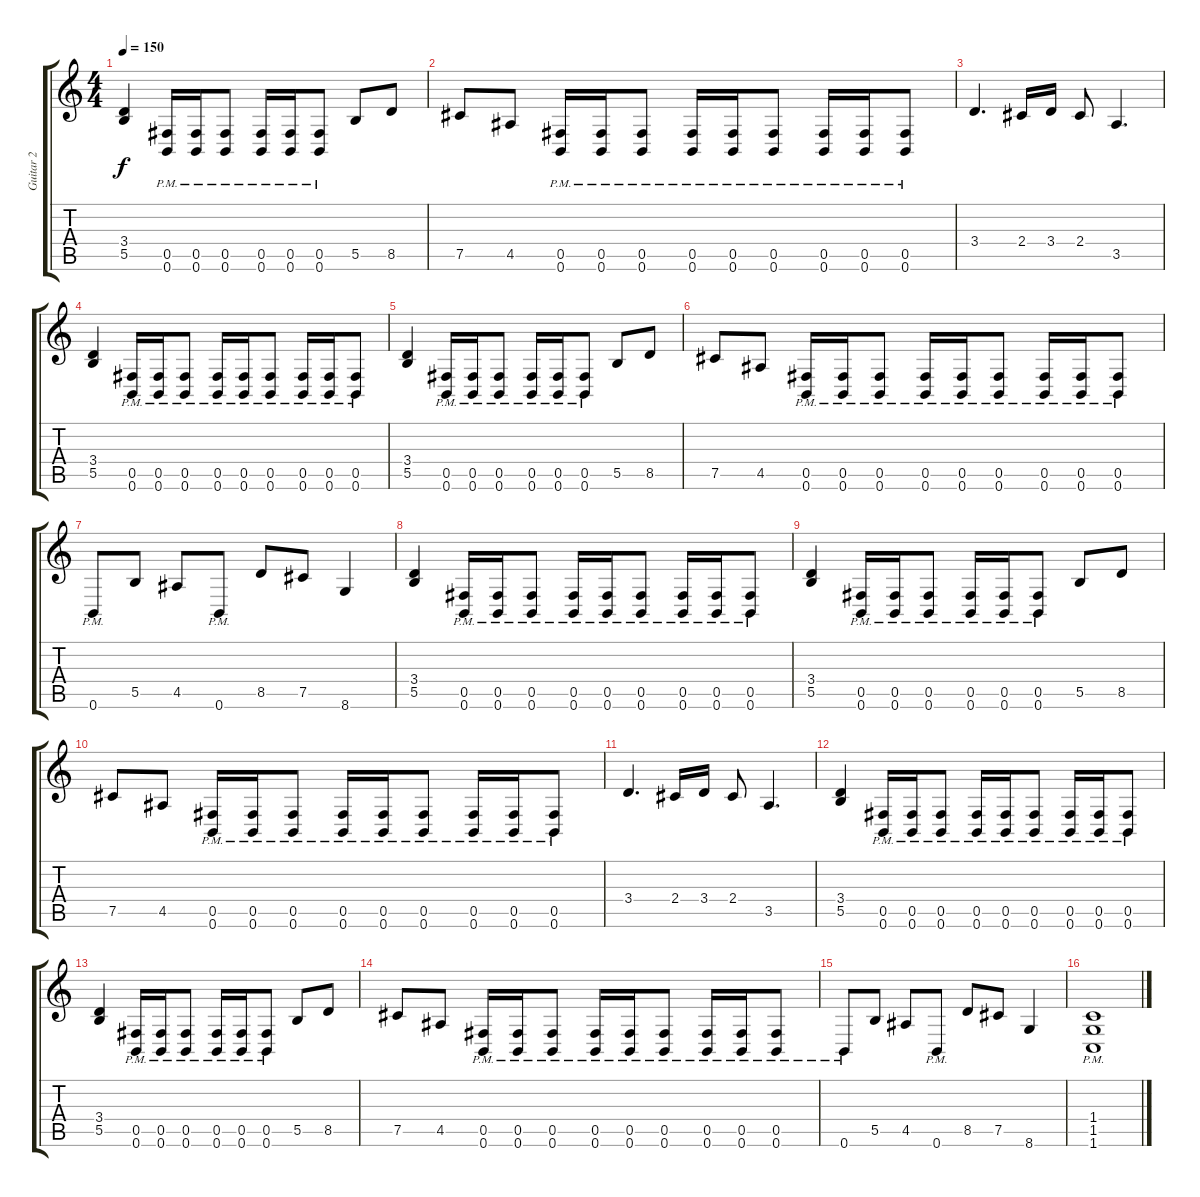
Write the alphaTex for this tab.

\track ("Guitar 2" "Guitar 2") {instrument distortionguitar}
\staff {score tabs}
\tuning (Db4 Ab3 E3 B2 Gb2 B1) {hide}
\ts (4 4)
\tempo 150
\clef g2
\ks c
(3.4 5.5).4{dy f} (0.5{pm} 0.6{pm}).16 (0.5{pm} 0.6{pm}).16 (0.5{pm} 0.6{pm}).8 (0.5{pm} 0.6{pm}).16 (0.5{pm} 0.6{pm}).16 (0.5{pm} 0.6{pm}).8 5.5.8 8.5.8 |
7.5.8 4.5.8 (0.5{pm} 0.6{pm}).16 (0.5{pm} 0.6{pm}).16 (0.5{pm} 0.6{pm}).8 (0.5{pm} 0.6{pm}).16 (0.5{pm} 0.6{pm}).16 (0.5{pm} 0.6{pm}).8 (0.5{pm} 0.6{pm}).16 (0.5{pm} 0.6{pm}).16 (0.5{pm} 0.6{pm}).8 |
3.4.4{d} 2.4.16 3.4.16 2.4.8 3.5.4{d} |
(3.4 5.5).4 (0.5{pm} 0.6{pm}).16 (0.5{pm} 0.6{pm}).16 (0.5{pm} 0.6{pm}).8 (0.5{pm} 0.6{pm}).16 (0.5{pm} 0.6{pm}).16 (0.5{pm} 0.6{pm}).8 (0.5{pm} 0.6{pm}).16 (0.5{pm} 0.6{pm}).16 (0.5{pm} 0.6{pm}).8 |
(3.4 5.5).4 (0.5{pm} 0.6{pm}).16 (0.5{pm} 0.6{pm}).16 (0.5{pm} 0.6{pm}).8 (0.5{pm} 0.6{pm}).16 (0.5{pm} 0.6{pm}).16 (0.5{pm} 0.6{pm}).8 5.5.8 8.5.8 |
7.5.8 4.5.8 (0.5{pm} 0.6{pm}).16 (0.5{pm} 0.6{pm}).16 (0.5{pm} 0.6{pm}).8 (0.5{pm} 0.6{pm}).16 (0.5{pm} 0.6{pm}).16 (0.5{pm} 0.6{pm}).8 (0.5{pm} 0.6{pm}).16 (0.5{pm} 0.6{pm}).16 (0.5{pm} 0.6{pm}).8 |
0.6{pm}.8 5.5.8 4.5.8 0.6{pm}.8 8.5.8 7.5.8 8.6.4 |
(3.4 5.5).4 (0.5{pm} 0.6{pm}).16 (0.5{pm} 0.6{pm}).16 (0.5{pm} 0.6{pm}).8 (0.5{pm} 0.6{pm}).16 (0.5{pm} 0.6{pm}).16 (0.5{pm} 0.6{pm}).8 (0.5{pm} 0.6{pm}).16 (0.5{pm} 0.6{pm}).16 (0.5{pm} 0.6{pm}).8 |
(3.4 5.5).4 (0.5{pm} 0.6{pm}).16 (0.5{pm} 0.6{pm}).16 (0.5{pm} 0.6{pm}).8 (0.5{pm} 0.6{pm}).16 (0.5{pm} 0.6{pm}).16 (0.5{pm} 0.6{pm}).8 5.5.8 8.5.8 |
7.5.8 4.5.8 (0.5{pm} 0.6{pm}).16 (0.5{pm} 0.6{pm}).16 (0.5{pm} 0.6{pm}).8 (0.5{pm} 0.6{pm}).16 (0.5{pm} 0.6{pm}).16 (0.5{pm} 0.6{pm}).8 (0.5{pm} 0.6{pm}).16 (0.5{pm} 0.6{pm}).16 (0.5{pm} 0.6{pm}).8 |
3.4.4{d} 2.4.16 3.4.16 2.4.8 3.5.4{d} |
(3.4 5.5).4 (0.5{pm} 0.6{pm}).16 (0.5{pm} 0.6{pm}).16 (0.5{pm} 0.6{pm}).8 (0.5{pm} 0.6{pm}).16 (0.5{pm} 0.6{pm}).16 (0.5{pm} 0.6{pm}).8 (0.5{pm} 0.6{pm}).16 (0.5{pm} 0.6{pm}).16 (0.5{pm} 0.6{pm}).8 |
(3.4 5.5).4 (0.5{pm} 0.6{pm}).16 (0.5{pm} 0.6{pm}).16 (0.5{pm} 0.6{pm}).8 (0.5{pm} 0.6{pm}).16 (0.5{pm} 0.6{pm}).16 (0.5{pm} 0.6{pm}).8 5.5.8 8.5.8 |
7.5.8 4.5.8 (0.5{pm} 0.6{pm}).16 (0.5{pm} 0.6{pm}).16 (0.5{pm} 0.6{pm}).8 (0.5{pm} 0.6{pm}).16 (0.5{pm} 0.6{pm}).16 (0.5{pm} 0.6{pm}).8 (0.5{pm} 0.6{pm}).16 (0.5{pm} 0.6{pm}).16 (0.5{pm} 0.6{pm}).8 |
0.6{pm}.8 5.5.8 4.5.8 0.6{pm}.8 8.5.8 7.5.8 8.6.4 |
(1.4{pm} 1.5{pm} 1.6{pm}).1
